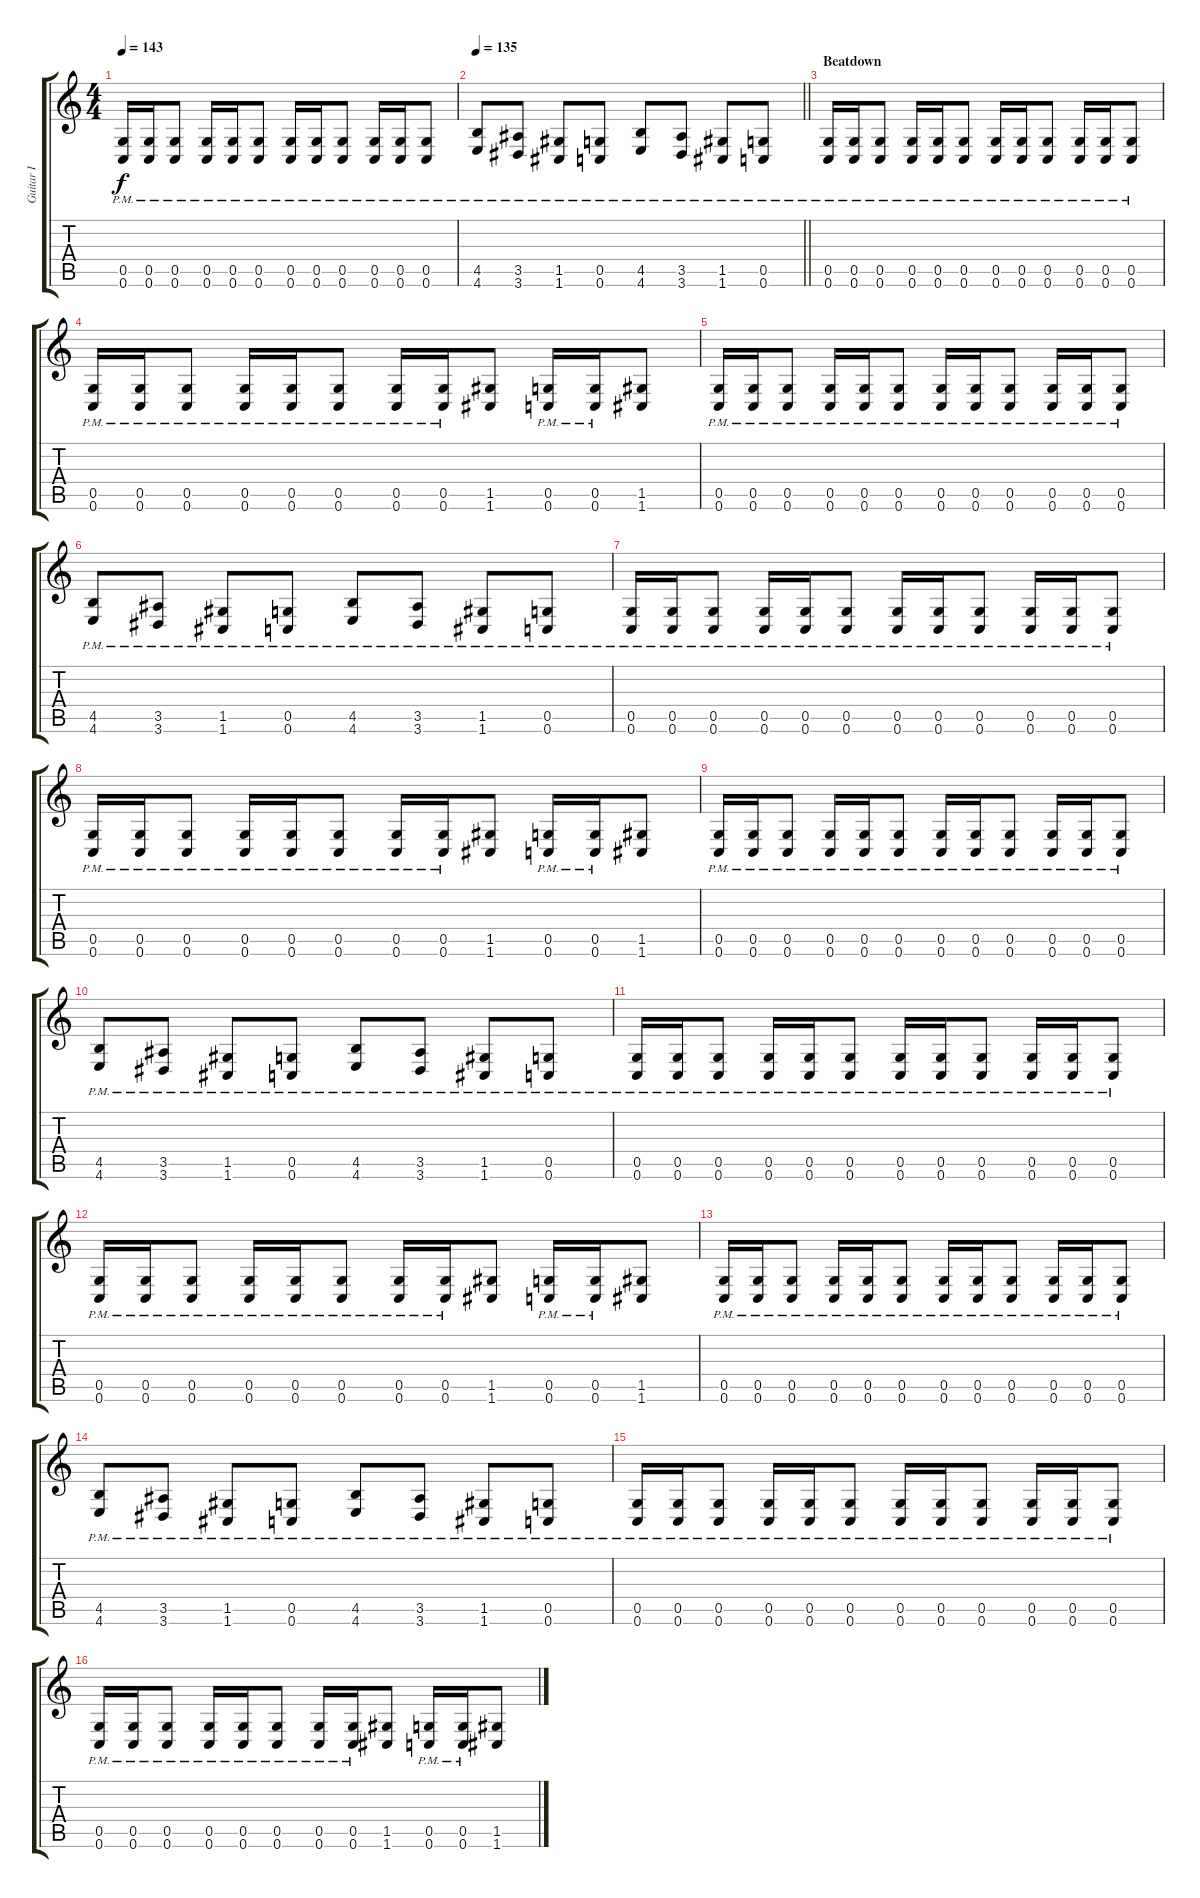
\track ("Guitar I" "Guitar I") {instrument overdrivenguitar}
\staff {score tabs}
\tuning (D4 A3 F3 C3 G2 C2) {hide}
\ts (4 4)
\tempo 143
\clef g2
\ks c
(0.5{pm} 0.6{pm}).16{dy f} (0.5{pm} 0.6{pm}).16 (0.5{pm} 0.6{pm}).8 (0.5{pm} 0.6{pm}).16 (0.5{pm} 0.6{pm}).16 (0.5{pm} 0.6{pm}).8 (0.5{pm} 0.6{pm}).16 (0.5{pm} 0.6{pm}).16 (0.5{pm} 0.6{pm}).8 (0.5{pm} 0.6{pm}).16 (0.5{pm} 0.6{pm}).16 (0.5{pm} 0.6{pm}).8 |
\tempo 135
\barLineRight lightlight
(4.5{pm} 4.6{pm}).8 (3.5{pm} 3.6{pm}).8 (1.5{pm} 1.6{pm}).8 (0.5{pm} 0.6{pm}).8 (4.5{pm} 4.6{pm}).8 (3.5{pm} 3.6{pm}).8 (1.5{pm} 1.6{pm}).8 (0.5{pm} 0.6{pm}).8 |
\section ("" "Beatdown")
(0.5{pm} 0.6{pm}).16 (0.5{pm} 0.6{pm}).16 (0.5{pm} 0.6{pm}).8 (0.5{pm} 0.6{pm}).16 (0.5{pm} 0.6{pm}).16 (0.5{pm} 0.6{pm}).8 (0.5{pm} 0.6{pm}).16 (0.5{pm} 0.6{pm}).16 (0.5{pm} 0.6{pm}).8 (0.5{pm} 0.6{pm}).16 (0.5{pm} 0.6{pm}).16 (0.5{pm} 0.6{pm}).8 |
(0.5{pm} 0.6{pm}).16 (0.5{pm} 0.6{pm}).16 (0.5{pm} 0.6{pm}).8 (0.5{pm} 0.6{pm}).16 (0.5{pm} 0.6{pm}).16 (0.5{pm} 0.6{pm}).8 (0.5{pm} 0.6{pm}).16 (0.5{pm} 0.6{pm}).16 (1.5 1.6).8 (0.5{pm} 0.6{pm}).16 (0.5{pm} 0.6{pm}).16 (1.5 1.6).8 |
(0.5{pm} 0.6{pm}).16 (0.5{pm} 0.6{pm}).16 (0.5{pm} 0.6{pm}).8 (0.5{pm} 0.6{pm}).16 (0.5{pm} 0.6{pm}).16 (0.5{pm} 0.6{pm}).8 (0.5{pm} 0.6{pm}).16 (0.5{pm} 0.6{pm}).16 (0.5{pm} 0.6{pm}).8 (0.5{pm} 0.6{pm}).16 (0.5{pm} 0.6{pm}).16 (0.5{pm} 0.6{pm}).8 |
(4.5{pm} 4.6{pm}).8 (3.5{pm} 3.6{pm}).8 (1.5{pm} 1.6{pm}).8 (0.5{pm} 0.6{pm}).8 (4.5{pm} 4.6{pm}).8 (3.5{pm} 3.6{pm}).8 (1.5{pm} 1.6{pm}).8 (0.5{pm} 0.6{pm}).8 |
(0.5{pm} 0.6{pm}).16 (0.5{pm} 0.6{pm}).16 (0.5{pm} 0.6{pm}).8 (0.5{pm} 0.6{pm}).16 (0.5{pm} 0.6{pm}).16 (0.5{pm} 0.6{pm}).8 (0.5{pm} 0.6{pm}).16 (0.5{pm} 0.6{pm}).16 (0.5{pm} 0.6{pm}).8 (0.5{pm} 0.6{pm}).16 (0.5{pm} 0.6{pm}).16 (0.5{pm} 0.6{pm}).8 |
(0.5{pm} 0.6{pm}).16 (0.5{pm} 0.6{pm}).16 (0.5{pm} 0.6{pm}).8 (0.5{pm} 0.6{pm}).16 (0.5{pm} 0.6{pm}).16 (0.5{pm} 0.6{pm}).8 (0.5{pm} 0.6{pm}).16 (0.5{pm} 0.6{pm}).16 (1.5 1.6).8 (0.5{pm} 0.6{pm}).16 (0.5{pm} 0.6{pm}).16 (1.5 1.6).8 |
(0.5{pm} 0.6{pm}).16 (0.5{pm} 0.6{pm}).16 (0.5{pm} 0.6{pm}).8 (0.5{pm} 0.6{pm}).16 (0.5{pm} 0.6{pm}).16 (0.5{pm} 0.6{pm}).8 (0.5{pm} 0.6{pm}).16 (0.5{pm} 0.6{pm}).16 (0.5{pm} 0.6{pm}).8 (0.5{pm} 0.6{pm}).16 (0.5{pm} 0.6{pm}).16 (0.5{pm} 0.6{pm}).8 |
(4.5{pm} 4.6{pm}).8 (3.5{pm} 3.6{pm}).8 (1.5{pm} 1.6{pm}).8 (0.5{pm} 0.6{pm}).8 (4.5{pm} 4.6{pm}).8 (3.5{pm} 3.6{pm}).8 (1.5{pm} 1.6{pm}).8 (0.5{pm} 0.6{pm}).8 |
(0.5{pm} 0.6{pm}).16 (0.5{pm} 0.6{pm}).16 (0.5{pm} 0.6{pm}).8 (0.5{pm} 0.6{pm}).16 (0.5{pm} 0.6{pm}).16 (0.5{pm} 0.6{pm}).8 (0.5{pm} 0.6{pm}).16 (0.5{pm} 0.6{pm}).16 (0.5{pm} 0.6{pm}).8 (0.5{pm} 0.6{pm}).16 (0.5{pm} 0.6{pm}).16 (0.5{pm} 0.6{pm}).8 |
(0.5{pm} 0.6{pm}).16 (0.5{pm} 0.6{pm}).16 (0.5{pm} 0.6{pm}).8 (0.5{pm} 0.6{pm}).16 (0.5{pm} 0.6{pm}).16 (0.5{pm} 0.6{pm}).8 (0.5{pm} 0.6{pm}).16 (0.5{pm} 0.6{pm}).16 (1.5 1.6).8 (0.5{pm} 0.6{pm}).16 (0.5{pm} 0.6{pm}).16 (1.5 1.6).8 |
(0.5{pm} 0.6{pm}).16 (0.5{pm} 0.6{pm}).16 (0.5{pm} 0.6{pm}).8 (0.5{pm} 0.6{pm}).16 (0.5{pm} 0.6{pm}).16 (0.5{pm} 0.6{pm}).8 (0.5{pm} 0.6{pm}).16 (0.5{pm} 0.6{pm}).16 (0.5{pm} 0.6{pm}).8 (0.5{pm} 0.6{pm}).16 (0.5{pm} 0.6{pm}).16 (0.5{pm} 0.6{pm}).8 |
(4.5{pm} 4.6{pm}).8 (3.5{pm} 3.6{pm}).8 (1.5{pm} 1.6{pm}).8 (0.5{pm} 0.6{pm}).8 (4.5{pm} 4.6{pm}).8 (3.5{pm} 3.6{pm}).8 (1.5{pm} 1.6{pm}).8 (0.5{pm} 0.6{pm}).8 |
(0.5{pm} 0.6{pm}).16 (0.5{pm} 0.6{pm}).16 (0.5{pm} 0.6{pm}).8 (0.5{pm} 0.6{pm}).16 (0.5{pm} 0.6{pm}).16 (0.5{pm} 0.6{pm}).8 (0.5{pm} 0.6{pm}).16 (0.5{pm} 0.6{pm}).16 (0.5{pm} 0.6{pm}).8 (0.5{pm} 0.6{pm}).16 (0.5{pm} 0.6{pm}).16 (0.5{pm} 0.6{pm}).8 |
(0.5{pm} 0.6{pm}).16 (0.5{pm} 0.6{pm}).16 (0.5{pm} 0.6{pm}).8 (0.5{pm} 0.6{pm}).16 (0.5{pm} 0.6{pm}).16 (0.5{pm} 0.6{pm}).8 (0.5{pm} 0.6{pm}).16 (0.5{pm} 0.6{pm}).16 (1.5 1.6).8 (0.5{pm} 0.6{pm}).16 (0.5{pm} 0.6{pm}).16 (1.5 1.6).8
